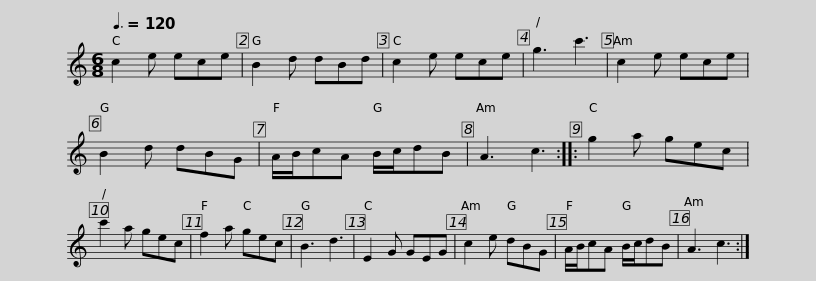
X:1
L:1/8
Q:3/8=120
M:6/8
I:linebreak $
K:C
V:1 treble
V:1
 c2 e ece | B2 d dBd | c2 e ece | g3 c'3 | c2 e ece | %5
 B2 d dBG | A/B/cA B/c/dB | A3 c3 ::$ g2 a gec | c'2 a gec | %10
 f2 a gec | B3 d3 | E2 G GEG | c2 e dBG | A/B/cA B/c/dB | %15
 A3 c3 :| %16
